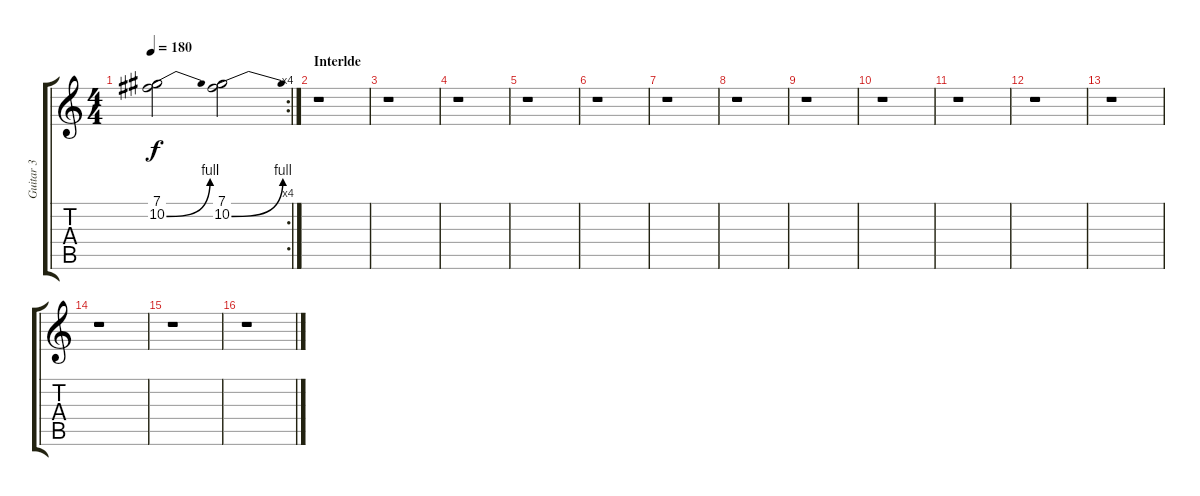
\track ("Guitar 3" "Guitar 3") {instrument distortionguitar}
\staff {score tabs}
\tuning (Db4 Ab3 E3 B2 Gb2 B1) {hide}
\rc 4
\ts (4 4)
\tempo 180
\clef g2
\ks c
(7.1 10.2{be (bend 0 0 60 4)}).2{dy f} (7.1 10.2{be (bend 0 0 60 4)}).2 |
\section ("" "Interlde")
r.1 |
r.1 |
r.1 |
r.1 |
r.1 |
r.1 |
r.1 |
r.1 |
r.1 |
r.1 |
r.1 |
r.1 |
r.1 |
r.1 |
r.1
